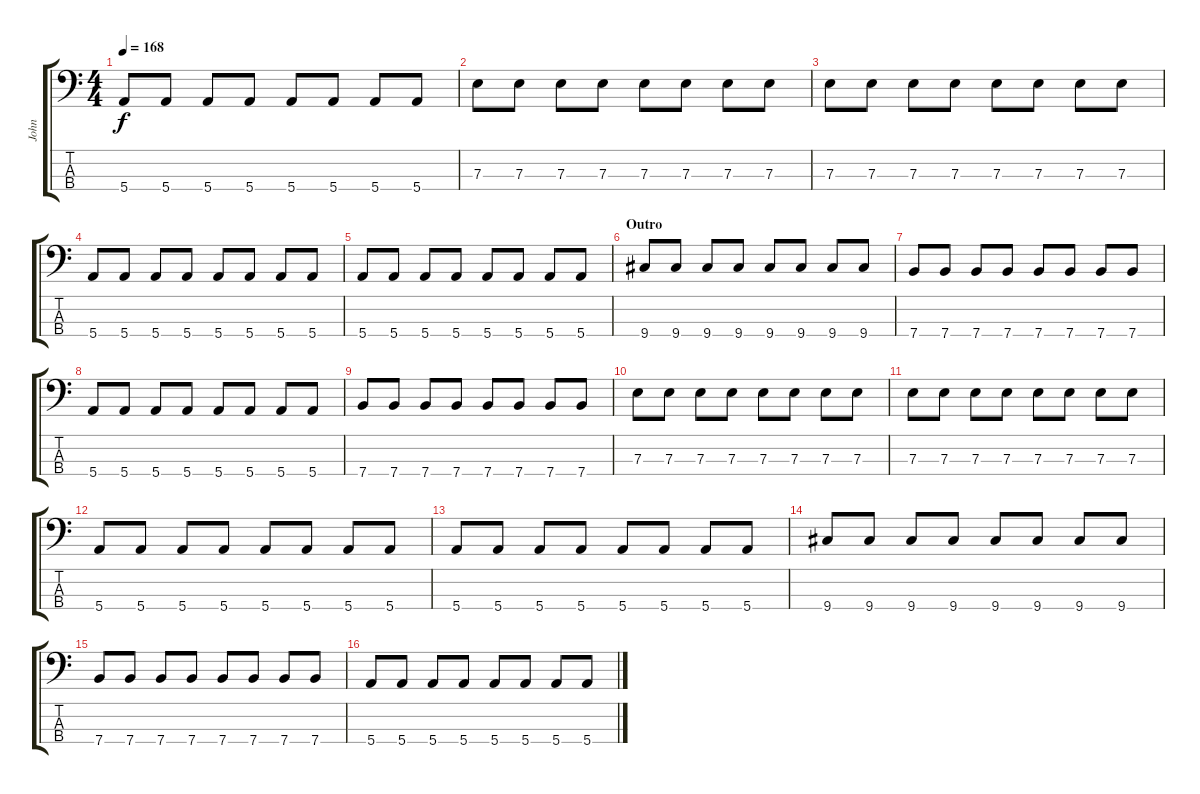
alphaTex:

\track ("John" "John") {instrument electricbassfinger}
\staff {score tabs}
\tuning (G2 D2 A1 E1) {hide}
\ts (4 4)
\tempo 168
\clef f4
\ks c
5.4.8{dy f} 5.4.8 5.4.8 5.4.8 5.4.8 5.4.8 5.4.8 5.4.8 |
7.3.8 7.3.8 7.3.8 7.3.8 7.3.8 7.3.8 7.3.8 7.3.8 |
7.3.8 7.3.8 7.3.8 7.3.8 7.3.8 7.3.8 7.3.8 7.3.8 |
5.4.8 5.4.8 5.4.8 5.4.8 5.4.8 5.4.8 5.4.8 5.4.8 |
5.4.8 5.4.8 5.4.8 5.4.8 5.4.8 5.4.8 5.4.8 5.4.8 |
\section ("" "Outro")
9.4.8 9.4.8 9.4.8 9.4.8 9.4.8 9.4.8 9.4.8 9.4.8 |
7.4.8 7.4.8 7.4.8 7.4.8 7.4.8 7.4.8 7.4.8 7.4.8 |
5.4.8 5.4.8 5.4.8 5.4.8 5.4.8 5.4.8 5.4.8 5.4.8 |
7.4.8 7.4.8 7.4.8 7.4.8 7.4.8 7.4.8 7.4.8 7.4.8 |
7.3.8 7.3.8 7.3.8 7.3.8 7.3.8 7.3.8 7.3.8 7.3.8 |
7.3.8 7.3.8 7.3.8 7.3.8 7.3.8 7.3.8 7.3.8 7.3.8 |
5.4.8 5.4.8 5.4.8 5.4.8 5.4.8 5.4.8 5.4.8 5.4.8 |
5.4.8 5.4.8 5.4.8 5.4.8 5.4.8 5.4.8 5.4.8 5.4.8 |
9.4.8 9.4.8 9.4.8 9.4.8 9.4.8 9.4.8 9.4.8 9.4.8 |
7.4.8 7.4.8 7.4.8 7.4.8 7.4.8 7.4.8 7.4.8 7.4.8 |
5.4.8 5.4.8 5.4.8 5.4.8 5.4.8 5.4.8 5.4.8 5.4.8
